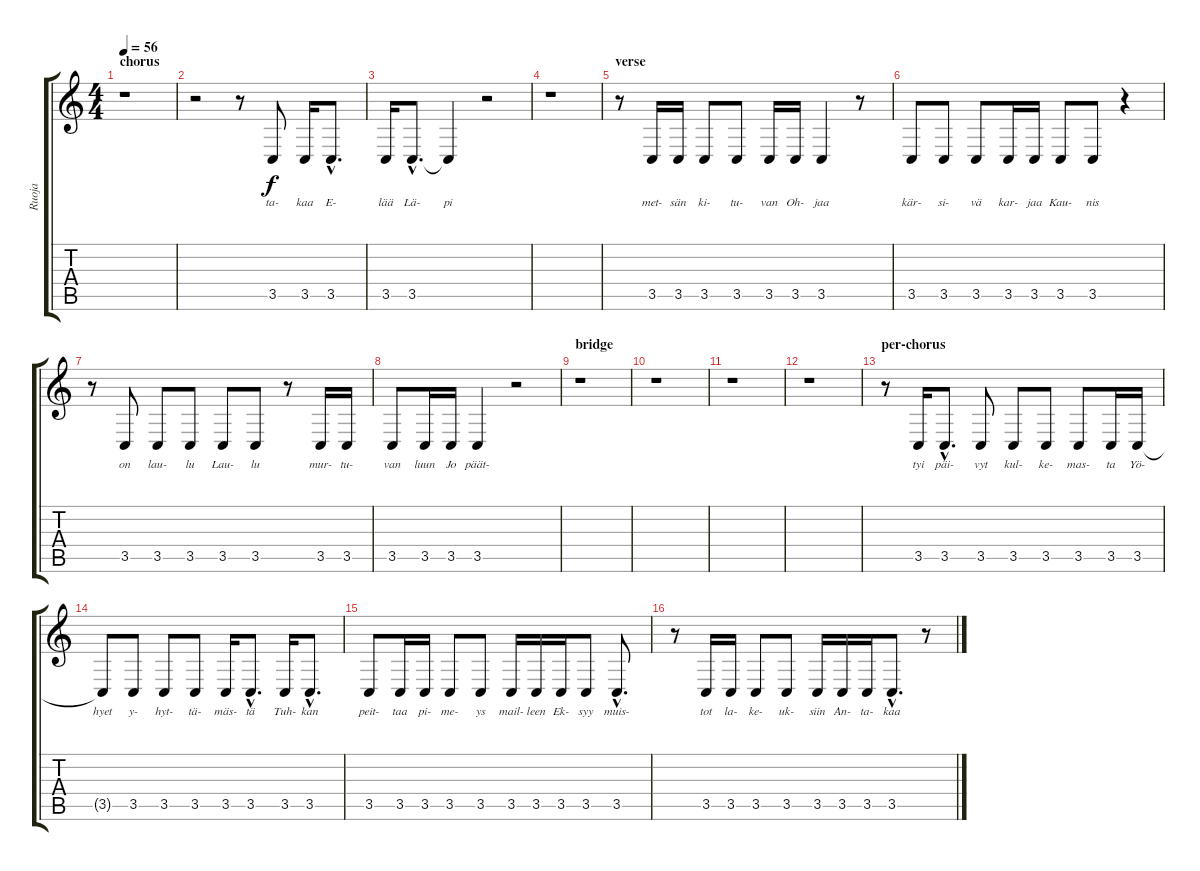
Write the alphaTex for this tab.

\track ("Ruoja" "Ruoja") {instrument gunshot}
\staff {score tabs}
\tuning (E4 B3 G3 D3 A2 E2) {hide}
\ts (4 4)
\section ("" "chorus")
\tempo 56
\clef g2
\ks c
r.1{dy f} |
r.2 r.8 3.5.8{lyrics (0 "ta-") lyrics (1 "") lyrics (2 "") lyrics (3 "") lyrics (4 "")} 3.5.16{lyrics (0 "kaa") lyrics (1 "") lyrics (2 "") lyrics (3 "") lyrics (4 "")} 3.5{hac}.8{d lyrics (0 "E-") lyrics (1 "") lyrics (2 "") lyrics (3 "") lyrics (4 "")} |
3.5.16{lyrics (0 "lää") lyrics (1 "") lyrics (2 "") lyrics (3 "") lyrics (4 "")} 3.5{hac}.8{d lyrics (0 "Lä-") lyrics (1 "") lyrics (2 "") lyrics (3 "") lyrics (4 "")} 3.5{t}.4{lyrics (0 "pi") lyrics (1 "") lyrics (2 "") lyrics (3 "") lyrics (4 "")} r.2 |
r.1 |
\section ("" "verse")
r.8 3.5.16{lyrics (0 "met-") lyrics (1 "") lyrics (2 "") lyrics (3 "") lyrics (4 "")} 3.5.16{lyrics (0 "sän") lyrics (1 "") lyrics (2 "") lyrics (3 "") lyrics (4 "")} 3.5.8{lyrics (0 "ki-") lyrics (1 "") lyrics (2 "") lyrics (3 "") lyrics (4 "")} 3.5.8{lyrics (0 "tu-") lyrics (1 "") lyrics (2 "") lyrics (3 "") lyrics (4 "")} 3.5.16{lyrics (0 "van") lyrics (1 "") lyrics (2 "") lyrics (3 "") lyrics (4 "")} 3.5.16{lyrics (0 "Oh-") lyrics (1 "") lyrics (2 "") lyrics (3 "") lyrics (4 "")} 3.5.4{lyrics (0 "jaa") lyrics (1 "") lyrics (2 "") lyrics (3 "") lyrics (4 "")} r.8 |
3.5.8{lyrics (0 "kär-") lyrics (1 "") lyrics (2 "") lyrics (3 "") lyrics (4 "")} 3.5.8{lyrics (0 "si-") lyrics (1 "") lyrics (2 "") lyrics (3 "") lyrics (4 "")} 3.5.8{lyrics (0 "vä") lyrics (1 "") lyrics (2 "") lyrics (3 "") lyrics (4 "")} 3.5.16{lyrics (0 "kar-") lyrics (1 "") lyrics (2 "") lyrics (3 "") lyrics (4 "")} 3.5.16{lyrics (0 "jaa") lyrics (1 "") lyrics (2 "") lyrics (3 "") lyrics (4 "")} 3.5.8{lyrics (0 "Kau-") lyrics (1 "") lyrics (2 "") lyrics (3 "") lyrics (4 "")} 3.5.8{lyrics (0 "nis") lyrics (1 "") lyrics (2 "") lyrics (3 "") lyrics (4 "")} r.4 |
r.8 3.5.8{lyrics (0 "on") lyrics (1 "") lyrics (2 "") lyrics (3 "") lyrics (4 "")} 3.5.8{lyrics (0 "lau-") lyrics (1 "") lyrics (2 "") lyrics (3 "") lyrics (4 "")} 3.5.8{lyrics (0 "lu") lyrics (1 "") lyrics (2 "") lyrics (3 "") lyrics (4 "")} 3.5.8{lyrics (0 "Lau-") lyrics (1 "") lyrics (2 "") lyrics (3 "") lyrics (4 "")} 3.5.8{lyrics (0 "lu") lyrics (1 "") lyrics (2 "") lyrics (3 "") lyrics (4 "")} r.8 3.5.16{lyrics (0 "mur-") lyrics (1 "") lyrics (2 "") lyrics (3 "") lyrics (4 "")} 3.5.16{lyrics (0 "tu-") lyrics (1 "") lyrics (2 "") lyrics (3 "") lyrics (4 "")} |
3.5.8{lyrics (0 "van") lyrics (1 "") lyrics (2 "") lyrics (3 "") lyrics (4 "")} 3.5.16{lyrics (0 "luun") lyrics (1 "") lyrics (2 "") lyrics (3 "") lyrics (4 "")} 3.5.16{lyrics (0 "Jo") lyrics (1 "") lyrics (2 "") lyrics (3 "") lyrics (4 "")} 3.5.4{lyrics (0 "päät-") lyrics (1 "") lyrics (2 "") lyrics (3 "") lyrics (4 "")} r.2 |
\section ("" "bridge")
r.1 |
r.1 |
r.1 |
r.1 |
\section ("" "per-chorus")
r.8 3.5.16{lyrics (0 "tyi") lyrics (1 "") lyrics (2 "") lyrics (3 "") lyrics (4 "")} 3.5{hac}.8{d lyrics (0 "päi-") lyrics (1 "") lyrics (2 "") lyrics (3 "") lyrics (4 "")} 3.5.8{lyrics (0 "vyt") lyrics (1 "") lyrics (2 "") lyrics (3 "") lyrics (4 "")} 3.5.8{lyrics (0 "kul-") lyrics (1 "") lyrics (2 "") lyrics (3 "") lyrics (4 "")} 3.5.8{lyrics (0 "ke-") lyrics (1 "") lyrics (2 "") lyrics (3 "") lyrics (4 "")} 3.5.8{lyrics (0 "mas-") lyrics (1 "") lyrics (2 "") lyrics (3 "") lyrics (4 "")} 3.5.16{lyrics (0 "ta") lyrics (1 "") lyrics (2 "") lyrics (3 "") lyrics (4 "")} 3.5.16{lyrics (0 "Yö-") lyrics (1 "") lyrics (2 "") lyrics (3 "") lyrics (4 "")} |
3.5{t}.8{lyrics (0 "hyet") lyrics (1 "") lyrics (2 "") lyrics (3 "") lyrics (4 "")} 3.5.8{lyrics (0 "y-") lyrics (1 "") lyrics (2 "") lyrics (3 "") lyrics (4 "")} 3.5.8{lyrics (0 "hyt-") lyrics (1 "") lyrics (2 "") lyrics (3 "") lyrics (4 "")} 3.5.8{lyrics (0 "tä-") lyrics (1 "") lyrics (2 "") lyrics (3 "") lyrics (4 "")} 3.5.16{lyrics (0 "mäs-") lyrics (1 "") lyrics (2 "") lyrics (3 "") lyrics (4 "")} 3.5{hac}.8{d lyrics (0 "tä") lyrics (1 "") lyrics (2 "") lyrics (3 "") lyrics (4 "")} 3.5.16{lyrics (0 "Tuh-") lyrics (1 "") lyrics (2 "") lyrics (3 "") lyrics (4 "")} 3.5{hac}.8{d lyrics (0 "kan") lyrics (1 "") lyrics (2 "") lyrics (3 "") lyrics (4 "")} |
3.5.8{lyrics (0 "peit-") lyrics (1 "") lyrics (2 "") lyrics (3 "") lyrics (4 "")} 3.5.16{lyrics (0 "taa") lyrics (1 "") lyrics (2 "") lyrics (3 "") lyrics (4 "")} 3.5.16{lyrics (0 "pi-") lyrics (1 "") lyrics (2 "") lyrics (3 "") lyrics (4 "")} 3.5.8{lyrics (0 "me-") lyrics (1 "") lyrics (2 "") lyrics (3 "") lyrics (4 "")} 3.5.8{lyrics (0 "ys") lyrics (1 "") lyrics (2 "") lyrics (3 "") lyrics (4 "")} 3.5.16{lyrics (0 "mail-") lyrics (1 "") lyrics (2 "") lyrics (3 "") lyrics (4 "")} 3.5.16{lyrics (0 "leen") lyrics (1 "") lyrics (2 "") lyrics (3 "") lyrics (4 "")} 3.5.16{lyrics (0 "Ek-") lyrics (1 "") lyrics (2 "") lyrics (3 "") lyrics (4 "")} 3.5.8{lyrics (0 "syy") lyrics (1 "") lyrics (2 "") lyrics (3 "") lyrics (4 "")} 3.5{hac}.8{d lyrics (0 "muis-") lyrics (1 "") lyrics (2 "") lyrics (3 "") lyrics (4 "")} |
r.8 3.5.16{lyrics (0 "tot") lyrics (1 "") lyrics (2 "") lyrics (3 "") lyrics (4 "")} 3.5.16{lyrics (0 "la-") lyrics (1 "") lyrics (2 "") lyrics (3 "") lyrics (4 "")} 3.5.8{lyrics (0 "ke-") lyrics (1 "") lyrics (2 "") lyrics (3 "") lyrics (4 "")} 3.5.8{lyrics (0 "uk-") lyrics (1 "") lyrics (2 "") lyrics (3 "") lyrics (4 "")} 3.5.16{lyrics (0 "siin") lyrics (1 "") lyrics (2 "") lyrics (3 "") lyrics (4 "")} 3.5.16{lyrics (0 "An-") lyrics (1 "") lyrics (2 "") lyrics (3 "") lyrics (4 "")} 3.5.16{lyrics (0 "ta-") lyrics (1 "") lyrics (2 "") lyrics (3 "") lyrics (4 "")} 3.5{hac}.8{d lyrics (0 "kaa") lyrics (1 "") lyrics (2 "") lyrics (3 "") lyrics (4 "")} r.8
